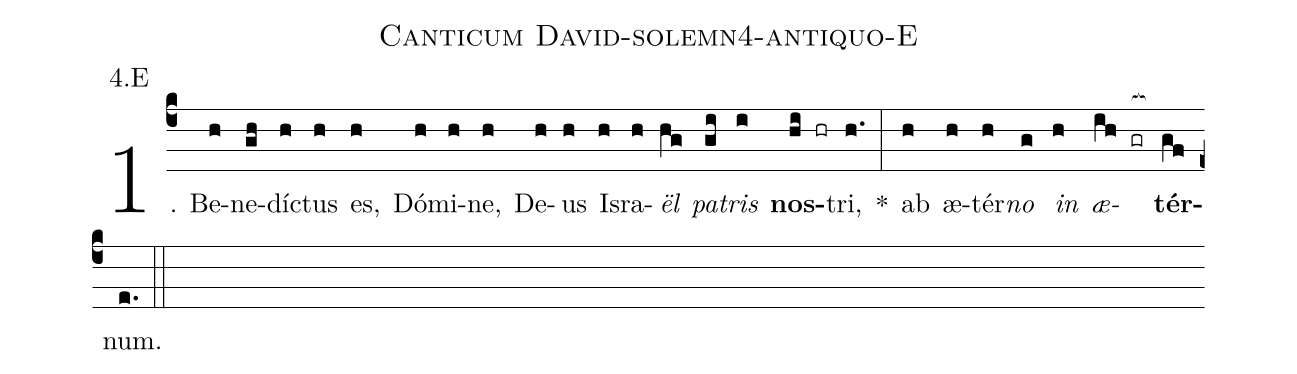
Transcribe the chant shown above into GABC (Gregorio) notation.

name: Canticum David-solemn4-antiquo-E;
annotation: 4.E;
%%
(c4)1. Be(h)ne(gh)díc(h)tus(h) es,(h) Dó(h)mi(h)ne,(h) De(h)us(h) Is(h)ra(h)<i>ël</i>(hg) <i>pa</i>(gi)<i>tris</i>(i) <b>nos</b>(hi hr)tri,(h.) *(:) ab(h) æ(h)tér(h)<i>no</i>(g) <i>in</i>(h) <i>æ</i>(ih gr[ocb:1{])<b>tér</b>(gf[ocb:0}])num.(e.) (::)
